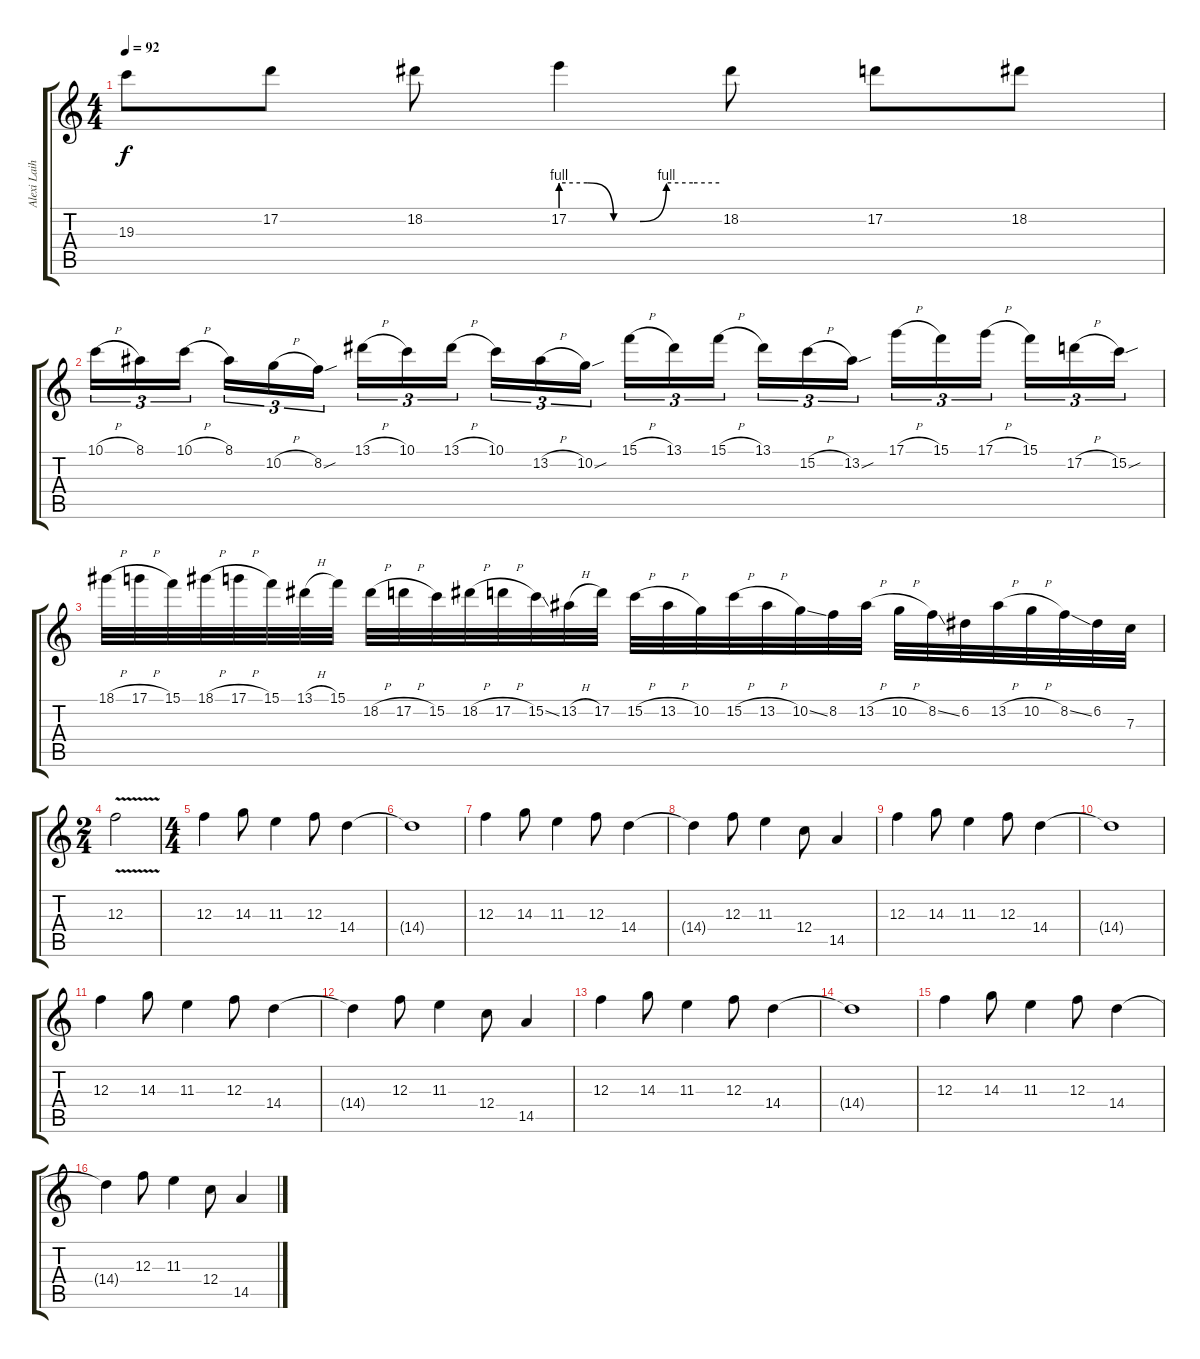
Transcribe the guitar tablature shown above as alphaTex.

\track ("Alexi Laiho" "Alexi Laih") {instrument distortionguitar}
\staff {score tabs}
\tuning (D4 A3 F3 C3 G2 C2) {hide}
\ts (4 4)
\tempo 92
\clef g2
\ks c
19.3.8{dy f} 17.2.8 18.2.8 17.2{be (custom 0 4 10 4 20 0 30 0 40 4 50 4 60 4)}.4 18.2.8 17.2.8 18.2.8 |
10.1{h}.16{tu (3 2)} 8.1.16{tu (3 2)} 10.1{h}.16{tu (3 2)} 8.1.16{tu (3 2)} 10.2{h}.16{tu (3 2)} 8.2{sou}.16{tu (3 2)} 13.1{h}.16{tu (3 2)} 10.1.16{tu (3 2)} 13.1{h}.16{tu (3 2)} 10.1.16{tu (3 2)} 13.2{h}.16{tu (3 2)} 10.2{sou}.16{tu (3 2)} 15.1{h}.16{tu (3 2)} 13.1.16{tu (3 2)} 15.1{h}.16{tu (3 2)} 13.1.16{tu (3 2)} 15.2{h}.16{tu (3 2)} 13.2{sou}.16{tu (3 2)} 17.1{h}.16{tu (3 2)} 15.1.16{tu (3 2)} 17.1{h}.16{tu (3 2)} 15.1.16{tu (3 2)} 17.2{h}.16{tu (3 2)} 15.2{sou}.16{tu (3 2)} |
18.1{h}.32 17.1{h}.32 15.1.32 18.1{h}.32 17.1{h}.32 15.1.32 13.1{h}.32 15.1.32 18.2{h}.32 17.2{h}.32 15.2.32 18.2{h}.32 17.2{h}.32 15.2{ss}.32 13.2{h}.32 17.2.32 15.2{h}.32 13.2{h}.32 10.2.32 15.2{h}.32 13.2{h}.32 10.2{ss}.32 8.2.32 13.2{h}.32 10.2{h}.32 8.2{ss}.32 6.2.32 13.2{h}.32 10.2{h}.32 8.2{ss}.32 6.2.32 7.3.32 |
\ts (2 4)
12.3{v}.2 |
\ts (4 4)
12.3.4 14.3.8 11.3.4 12.3.8 14.4.4 |
14.4{t}.1 |
12.3.4 14.3.8 11.3.4 12.3.8 14.4.4 |
14.4{t}.4 12.3.8 11.3.4 12.4.8 14.5.4 |
12.3.4 14.3.8 11.3.4 12.3.8 14.4.4 |
14.4{t}.1 |
12.3.4 14.3.8 11.3.4 12.3.8 14.4.4 |
14.4{t}.4 12.3.8 11.3.4 12.4.8 14.5.4 |
12.3.4 14.3.8 11.3.4 12.3.8 14.4.4 |
14.4{t}.1 |
12.3.4 14.3.8 11.3.4 12.3.8 14.4.4 |
14.4{t}.4 12.3.8 11.3.4 12.4.8 14.5.4
